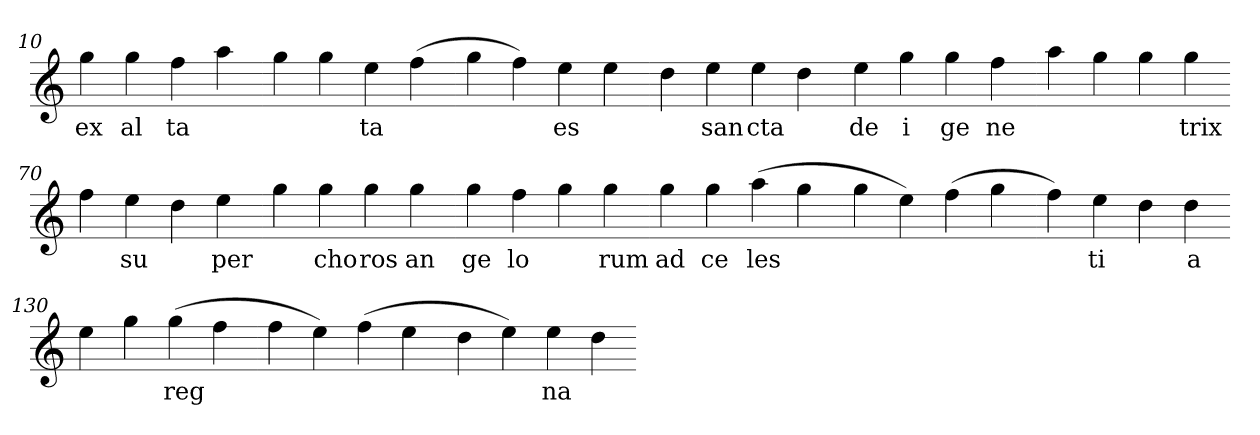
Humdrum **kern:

**kern	**text
*part1	*part1
*staff1	*staff1
*clefG2	*
=10.	=10.
4gg	ex
4gg	al
4ff	ta
4aa	.
=20.-	=20.-
4gg	.
4gg	.
4ee	ta
(>4ff	.
=30.-	=30.-
4gg	.
4ff)	.
4ee	es
4ee	.
=40.-	=40.-
4dd	.
4ee	san
4ee	cta
4dd	.
=50.-	=50.-
4ee	de
4gg	i
4gg	ge
4ff	ne
=60.-	=60.-
4aa	.
4gg	.
4gg	.
4gg	trix
=70.-	=70.-
4ff	.
4ee	su
4dd	.
4ee	per
=80.-	=80.-
4gg	.
4gg	cho
4gg	ros
4gg	an
=90.-	=90.-
4gg	ge
4ff	lo
4gg	.
4gg	rum
=100.-	=100.-
4gg	ad
4gg	ce
(>4aa	les
4gg	.
=110.-	=110.-
4gg	.
4ee)	.
(>4ff	.
4gg	.
=120.-	=120.-
4ff)	.
4ee	ti
4dd	.
4dd	a
=130.-	=130.-
4ee	.
4gg	.
(>4gg	reg
4ff	.
=140.-	=140.-
4ff	.
4ee)	.
(>4ff	.
4ee	.
=150.-	=150.-
4dd	.
4ee)	.
4ee	na
4dd	.
=-	=-
*-	*-
